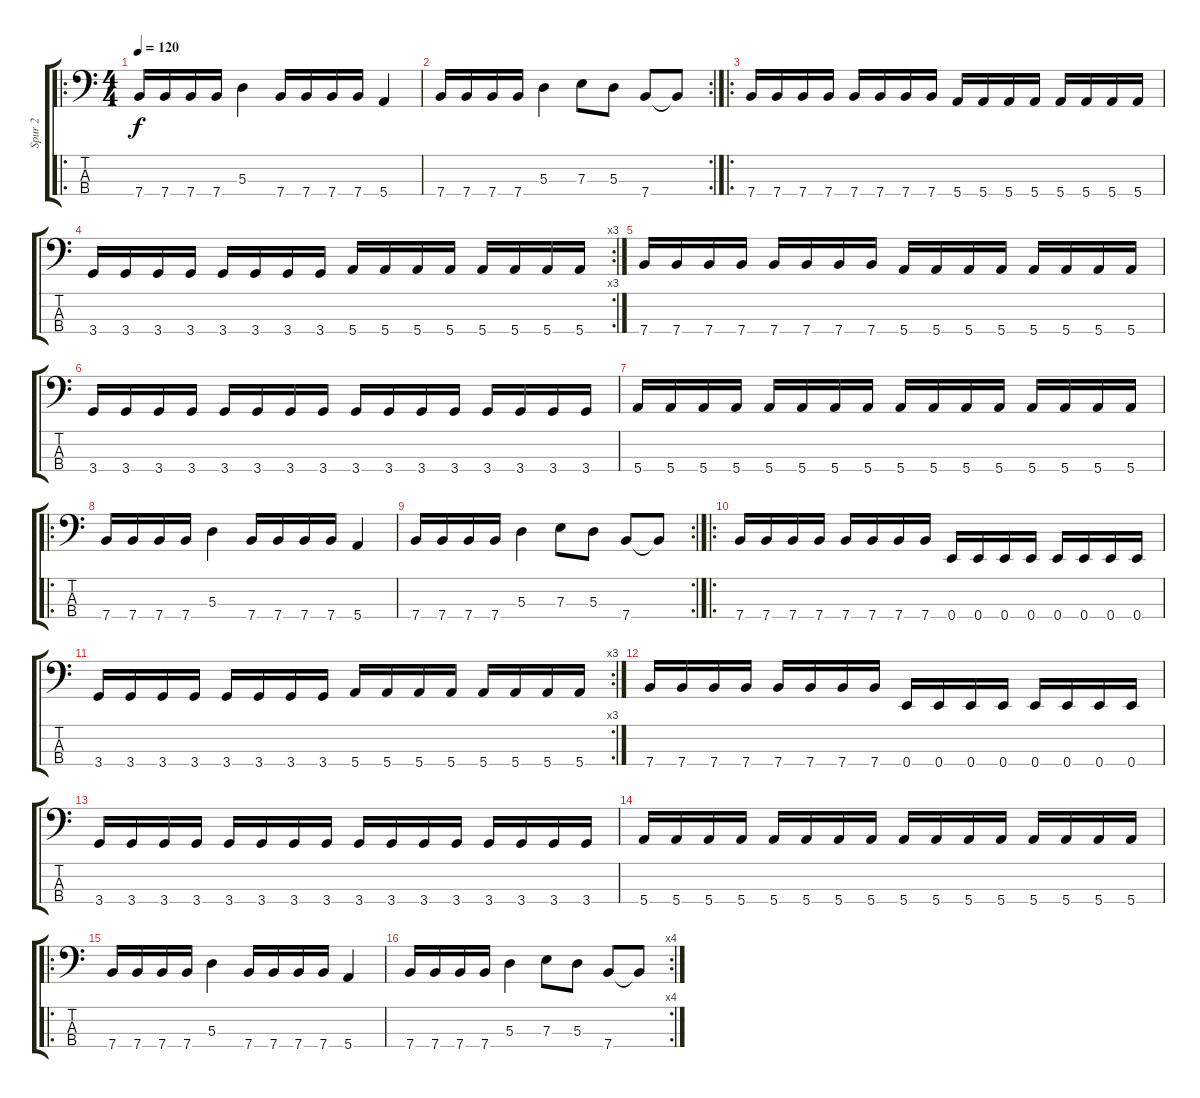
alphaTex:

\track ("Spur 2" "Spur 2") {instrument electricbassfinger}
\staff {score tabs}
\tuning (G2 D2 A1 E1) {hide}
\ro
\ts (4 4)
\tempo 120
\clef f4
\ks c
7.4.16{dy f} 7.4.16 7.4.16 7.4.16 5.3.4 7.4.16 7.4.16 7.4.16 7.4.16 5.4.4 |
\rc 2
7.4.16 7.4.16 7.4.16 7.4.16 5.3.4 7.3.8 5.3.8 7.4.8 7.4{t}.8 |
\ro
7.4.16 7.4.16 7.4.16 7.4.16 7.4.16 7.4.16 7.4.16 7.4.16 5.4.16 5.4.16 5.4.16 5.4.16 5.4.16 5.4.16 5.4.16 5.4.16 |
\rc 3
3.4.16 3.4.16 3.4.16 3.4.16 3.4.16 3.4.16 3.4.16 3.4.16 5.4.16 5.4.16 5.4.16 5.4.16 5.4.16 5.4.16 5.4.16 5.4.16 |
7.4.16 7.4.16 7.4.16 7.4.16 7.4.16 7.4.16 7.4.16 7.4.16 5.4.16 5.4.16 5.4.16 5.4.16 5.4.16 5.4.16 5.4.16 5.4.16 |
3.4.16 3.4.16 3.4.16 3.4.16 3.4.16 3.4.16 3.4.16 3.4.16 3.4.16 3.4.16 3.4.16 3.4.16 3.4.16 3.4.16 3.4.16 3.4.16 |
5.4.16 5.4.16 5.4.16 5.4.16 5.4.16 5.4.16 5.4.16 5.4.16 5.4.16 5.4.16 5.4.16 5.4.16 5.4.16 5.4.16 5.4.16 5.4.16 |
\ro
7.4.16 7.4.16 7.4.16 7.4.16 5.3.4 7.4.16 7.4.16 7.4.16 7.4.16 5.4.4 |
\rc 2
7.4.16 7.4.16 7.4.16 7.4.16 5.3.4 7.3.8 5.3.8 7.4.8 7.4{t}.8 |
\ro
7.4.16 7.4.16 7.4.16 7.4.16 7.4.16 7.4.16 7.4.16 7.4.16 0.4.16 0.4.16 0.4.16 0.4.16 0.4.16 0.4.16 0.4.16 0.4.16 |
\rc 3
3.4.16 3.4.16 3.4.16 3.4.16 3.4.16 3.4.16 3.4.16 3.4.16 5.4.16 5.4.16 5.4.16 5.4.16 5.4.16 5.4.16 5.4.16 5.4.16 |
7.4.16 7.4.16 7.4.16 7.4.16 7.4.16 7.4.16 7.4.16 7.4.16 0.4.16 0.4.16 0.4.16 0.4.16 0.4.16 0.4.16 0.4.16 0.4.16 |
3.4.16 3.4.16 3.4.16 3.4.16 3.4.16 3.4.16 3.4.16 3.4.16 3.4.16 3.4.16 3.4.16 3.4.16 3.4.16 3.4.16 3.4.16 3.4.16 |
5.4.16 5.4.16 5.4.16 5.4.16 5.4.16 5.4.16 5.4.16 5.4.16 5.4.16 5.4.16 5.4.16 5.4.16 5.4.16 5.4.16 5.4.16 5.4.16 |
\ro
7.4.16 7.4.16 7.4.16 7.4.16 5.3.4 7.4.16 7.4.16 7.4.16 7.4.16 5.4.4 |
\rc 4
7.4.16 7.4.16 7.4.16 7.4.16 5.3.4 7.3.8 5.3.8 7.4.8 7.4{t}.8
